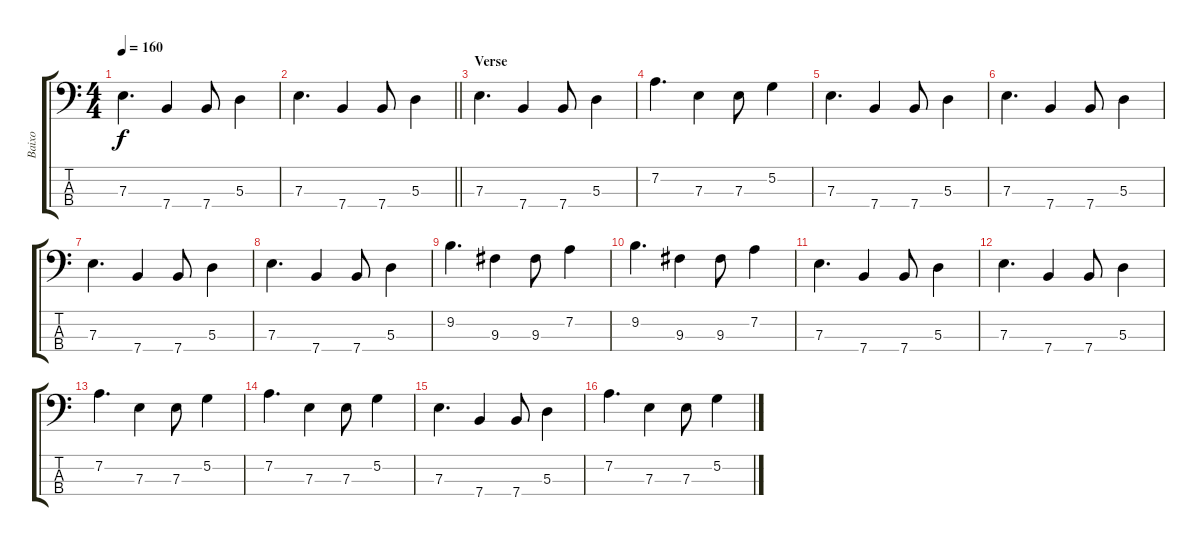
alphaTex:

\track ("Baixo" "Baixo") {instrument electricbassfinger}
\staff {score tabs}
\tuning (G2 D2 A1 E1) {hide}
\ts (4 4)
\tempo 160
\clef f4
\ks c
7.3.4{d dy f} 7.4.4 7.4.8 5.3.4 |
\barLineRight lightlight
7.3.4{d} 7.4.4 7.4.8 5.3.4 |
\section ("" "Verse")
7.3.4{d} 7.4.4 7.4.8 5.3.4 |
7.2.4{d} 7.3.4 7.3.8 5.2.4 |
7.3.4{d} 7.4.4 7.4.8 5.3.4 |
7.3.4{d} 7.4.4 7.4.8 5.3.4 |
7.3.4{d} 7.4.4 7.4.8 5.3.4 |
7.3.4{d} 7.4.4 7.4.8 5.3.4 |
9.2.4{d} 9.3.4 9.3.8 7.2.4 |
9.2.4{d} 9.3.4 9.3.8 7.2.4 |
7.3.4{d} 7.4.4 7.4.8 5.3.4 |
7.3.4{d} 7.4.4 7.4.8 5.3.4 |
7.2.4{d} 7.3.4 7.3.8 5.2.4 |
7.2.4{d} 7.3.4 7.3.8 5.2.4 |
7.3.4{d} 7.4.4 7.4.8 5.3.4 |
7.2.4{d} 7.3.4 7.3.8 5.2.4
